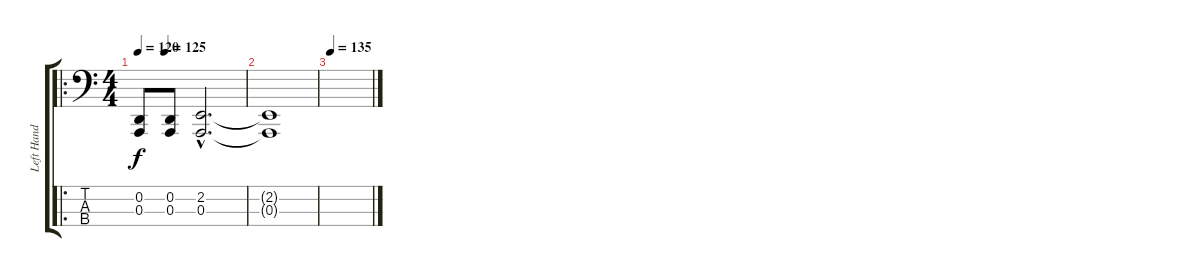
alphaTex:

\track ("Left Hand Piano" "Left Hand ") {instrument acousticgrandpiano}
\staff {score tabs}
\tuning (G2 D2 A1 E1) {hide}
\ro
\ts (4 4)
\tempo 120
\tempo 115
\tempo (125 0.25)
\tempo 120
\clef f4
\ks c
(0.2 0.3).8{dy f instrument acousticgrandpiano} (0.2 0.3).8 (2.2{hac} 0.3{hac}).2{d} |
(2.2{t} 0.3{t}).1 |
\tempo 135
